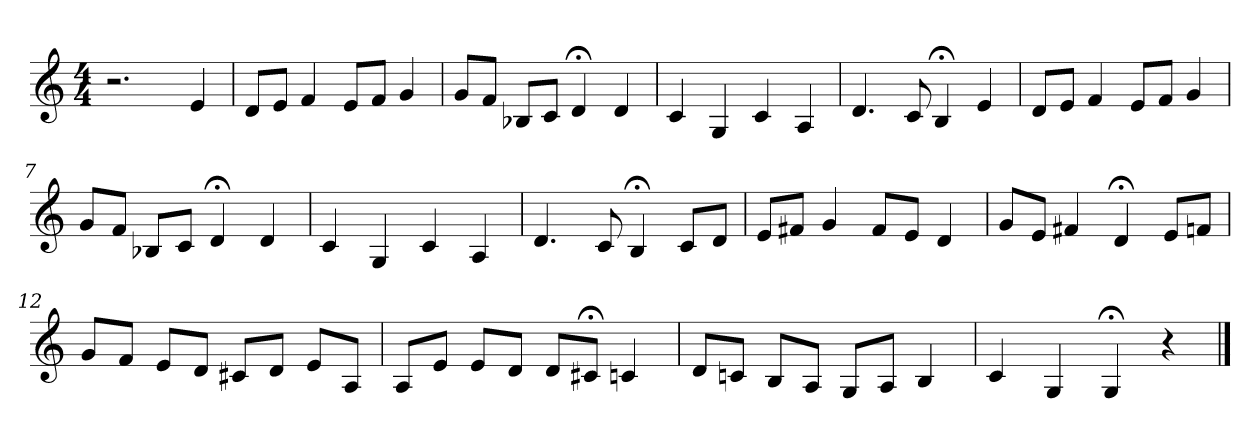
**kern
*part1
*staff1
*clefG2
*k[]
*C:
*M4/4
=1
2.r
4e
=2
8d/L
8e/J
4f
8e/L
8f/J
4g
=3
8g/L
8f/J
8B-X/L
8c/J
4d;<
4d
=4
4c
4G
4c
4A
=5
4.d
8c
4B;<
4e
=6
8d/L
8e/J
4f
8e/L
8f/J
4g
=7
8g/L
8f/J
8B-X/L
8c/J
4d;<
4d
=8
4c
4G
4c
4A
=9
4.d
8c
4B;<
8c/L
8d/J
=10
8e/L
8f#X/J
4g
8f#/L
8e/J
4d
=11
8g/L
8e/J
4f#X
4d;<
8e/L
8fn/J
=12
8g/L
8f/J
8e/L
8d/J
8c#X/L
8d/J
8e/L
8A/J
=13
8A/L
8e/J
8e/L
8d/J
8d/L
8c#X;</J
4cn
=14
8d/L
8cn/J
8B/L
8A/J
8G/L
8A/J
4B
=15
4c
4G
4G;<
4r
==
*-
